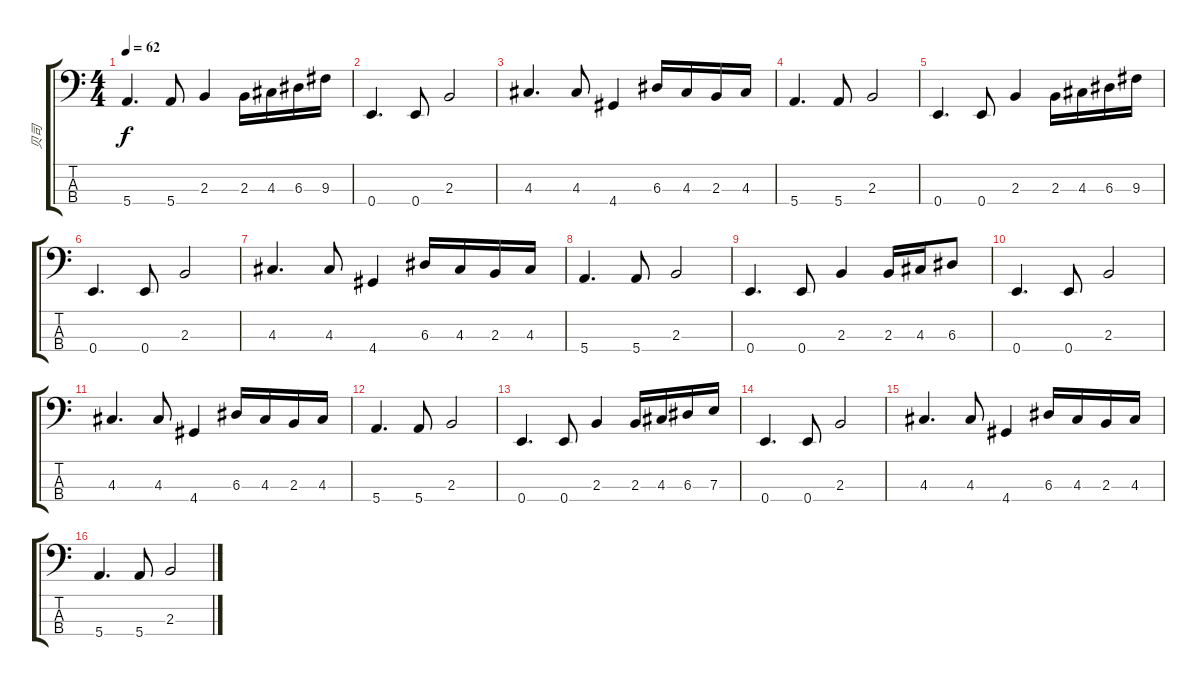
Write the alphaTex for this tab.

\track ("贝司" "贝司") {instrument electricbassfinger}
\staff {score tabs}
\tuning (G2 D2 A1 E1) {hide}
\ts (4 4)
\tempo 62
\clef f4
\ks c
5.4.4{d dy f} 5.4.8 2.3.4 2.3.16 4.3.16 6.3.16 9.3.16 |
0.4.4{d} 0.4.8 2.3.2 |
4.3.4{d} 4.3.8 4.4.4 6.3.16 4.3.16 2.3.16 4.3.16 |
5.4.4{d} 5.4.8 2.3.2 |
0.4.4{d} 0.4.8 2.3.4 2.3.16 4.3.16 6.3.16 9.3.16 |
0.4.4{d} 0.4.8 2.3.2 |
4.3.4{d} 4.3.8 4.4.4 6.3.16 4.3.16 2.3.16 4.3.16 |
5.4.4{d} 5.4.8 2.3.2 |
0.4.4{d} 0.4.8 2.3.4 2.3.16 4.3.16 6.3.8 |
0.4.4{d} 0.4.8 2.3.2 |
4.3.4{d} 4.3.8 4.4.4 6.3.16 4.3.16 2.3.16 4.3.16 |
5.4.4{d} 5.4.8 2.3.2 |
0.4.4{d} 0.4.8 2.3.4 2.3.16 4.3.16 6.3.16 7.3.16 |
0.4.4{d} 0.4.8 2.3.2 |
4.3.4{d} 4.3.8 4.4.4 6.3.16 4.3.16 2.3.16 4.3.16 |
5.4.4{d} 5.4.8 2.3.2
